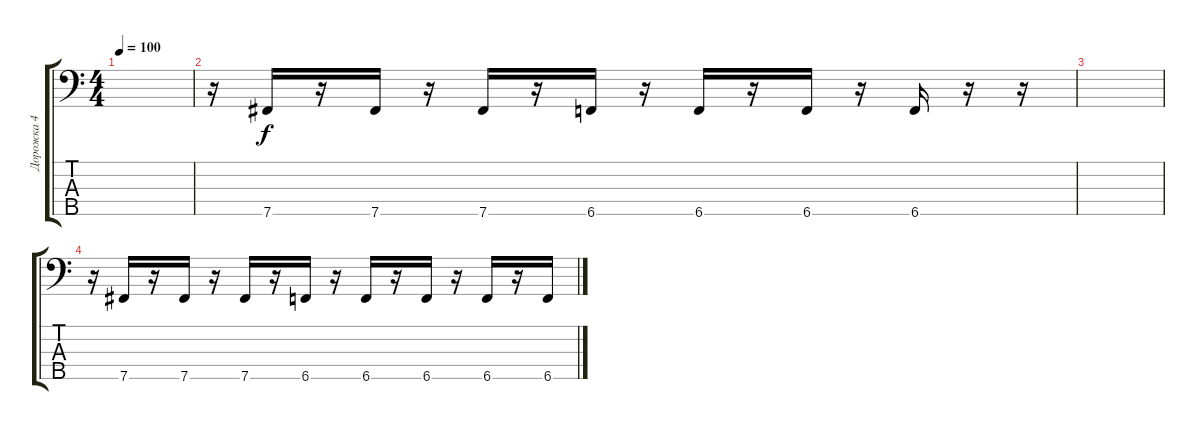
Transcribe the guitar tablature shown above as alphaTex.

\track ("Дорожка 4" "Дорожка 4") {instrument electricbassfinger}
\staff {score tabs}
\tuning (G2 D2 A1 E1 B0) {hide}
\ts (4 4)
\tempo 100
\clef f4
\ks c
|
r.16 7.5.16 r.16 7.5.16 r.16 7.5.16 r.16 6.5.16 r.16 6.5.16 r.16 6.5.16 r.16 6.5.16 r.16 r.16 |
|
r.16 7.5.16 r.16 7.5.16 r.16 7.5.16 r.16 6.5.16 r.16 6.5.16 r.16 6.5.16 r.16 6.5.16 r.16 6.5.16
